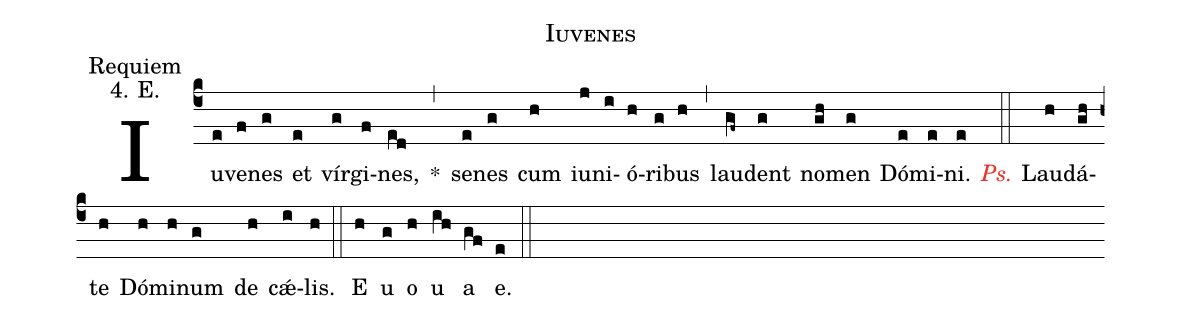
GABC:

name:Iuvenes;
office-part:Requiem;
mode: 4. E.;
%%
(c4) Iu(e)ve(f)nes(g) et(e) vír(g)gi(f)nes,(ed) *(,)
se(e)nes(g) cum(h) iu(j)ni(i)ó(h)ri(g)bus(h) (,)
lau(gf~)dent(g) no(gh)men(g) Dó(e)mi(e)ni.(e) (::)

<c><i>Ps.</i></c> Lau(h)dá(gh)te(h) Dó(h)mi(h)num(g) de(h) cǽ(i)lis.(h) (::)

<eu>E(h) u(g) o(h) u(ih) a(gf) </eu>e.(e) (::)
